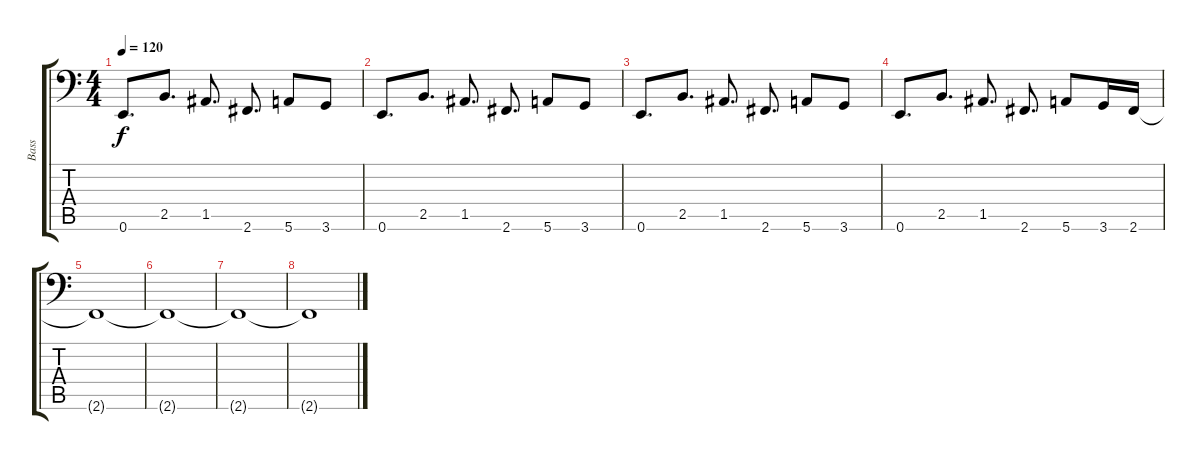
\track ("Bass" "Bass") {instrument electricbassfinger}
\staff {score tabs}
\tuning (E3 B2 G2 D2 A1 E1) {hide}
\ts (4 4)
\tempo 120
\clef f4
\ks c
0.6.8{d dy f} 2.5.8{d} 1.5.8{d} 2.6.8{d} 5.6.8 3.6.8 |
0.6.8{d} 2.5.8{d} 1.5.8{d} 2.6.8{d} 5.6.8 3.6.8 |
0.6.8{d} 2.5.8{d} 1.5.8{d} 2.6.8{d} 5.6.8 3.6.8 |
0.6.8{d} 2.5.8{d} 1.5.8{d} 2.6.8{d} 5.6.8 3.6.16 2.6.16 |
2.6{t}.1 |
2.6{t}.1 |
2.6{t}.1 |
2.6{t}.1
